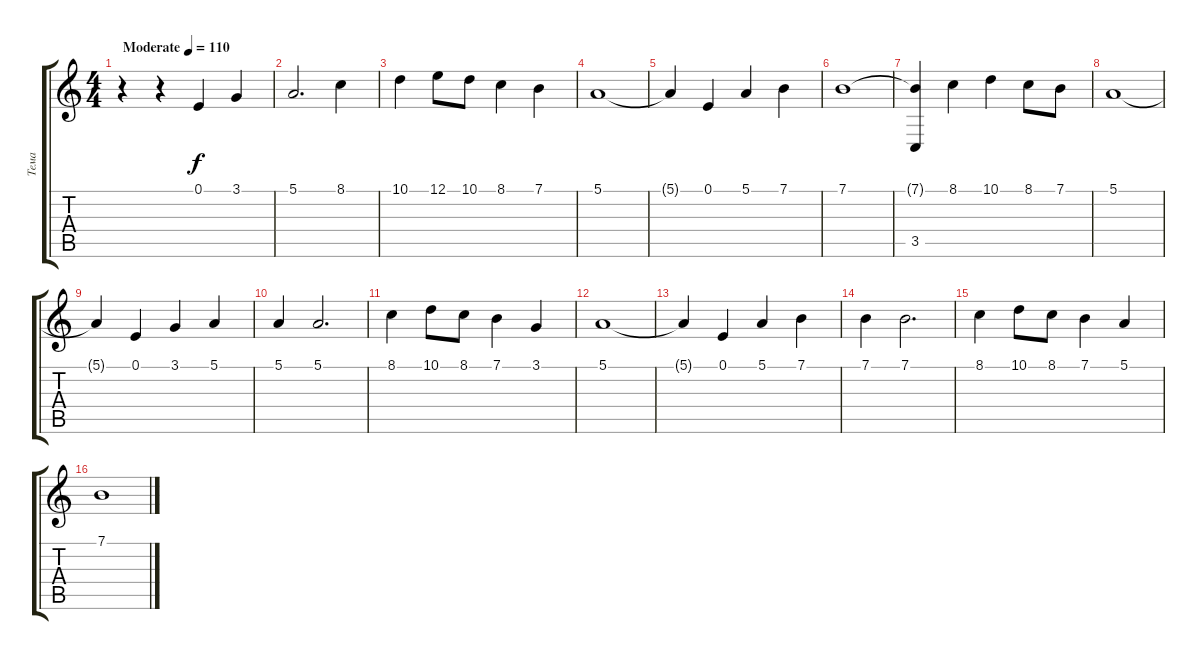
\track ("Тема" "Тема") {instrument acousticgrandpiano}
\staff {score tabs}
\tuning (E4 B3 G3 D3 A2 E2) {hide}
\ts (4 4)
\tempo (110 "Moderate")
\clef g2
\ks c
r.4{dy f instrument acousticgrandpiano} r.4 0.1.4 3.1.4 |
5.1.2{d} 8.1.4 |
10.1.4 12.1.8 10.1.8 8.1.4 7.1.4 |
5.1.1 |
5.1{t}.4 0.1.4 5.1.4 7.1.4 |
7.1.1 |
(7.1{t} 3.5).4 8.1.4 10.1.4 8.1.8 7.1.8 |
5.1.1 |
5.1{t}.4 0.1.4 3.1.4 5.1.4 |
5.1.4 5.1.2{d} |
8.1.4 10.1.8 8.1.8 7.1.4 3.1.4 |
5.1.1 |
5.1{t}.4 0.1.4 5.1.4 7.1.4 |
7.1.4 7.1.2{d} |
8.1.4 10.1.8 8.1.8 7.1.4 5.1.4 |
7.1.1
